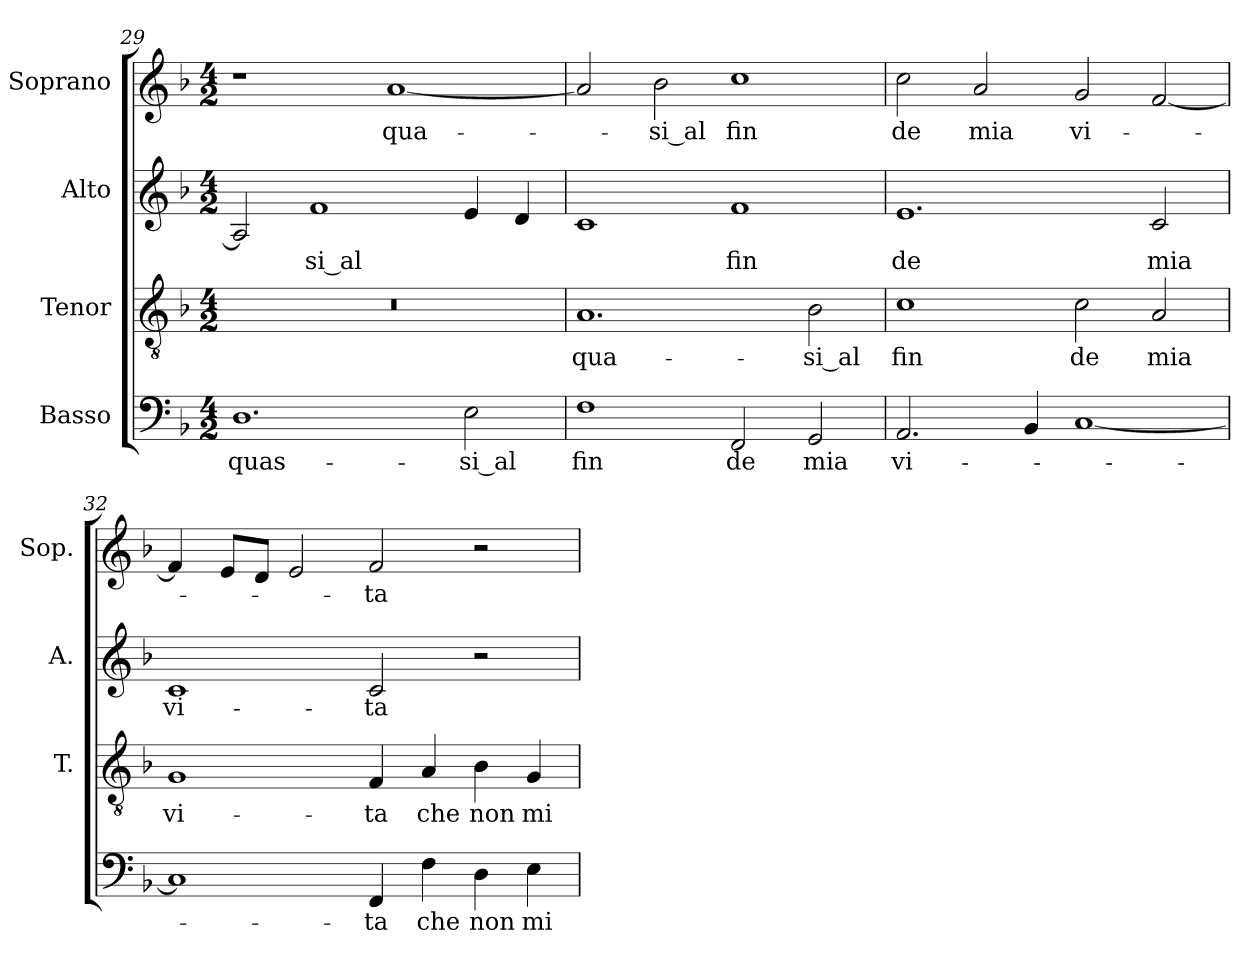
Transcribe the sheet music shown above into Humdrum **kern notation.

**kern	**text	**kern	**text	**kern	**text	**kern	**text
*part4	*part4	*part3	*part3	*part2	*part2	*part1	*part1
*staff4	*staff4	*staff3	*staff3	*staff2	*staff2	*staff1	*staff1
*I"Basso	*	*I"Tenor	*	*I"Alto	*	*I"Soprano	*
*	*	*I'T.	*	*I'A.	*	*I'Sop.	*
*clefF4	*	*clefGv2	*	*clefG2	*	*clefG2	*
*	*	*ITrd7c12	*	*	*	*	*
*k[b-]	*	*k[b-]	*	*k[b-]	*	*k[b-]	*
*F:	*	*F:	*	*F:	*	*F:	*
*M4/2	*	*M4/2	*	*M4/2	*	*M4/2	*
=29	=29	=29	=29	=29	=29	=29	=29
!	!LO:LY:b:color=#000000	!LO:N:vis=1	!	!	!	!	!
1.Di	quas-	0r	.	2Ai/]	.	1r	.
!	!	!	!	!	!LO:LY:b:color=#000000	!	!
.	.	.	.	1fi	-si_al	.	.
!	!	!	!	!	!	!	!LO:LY:b:color=#000000
.	.	.	.	.	.	[<1ai	qua-
!	!LO:LY:b:color=#000000	!	!	!	!	!	!
2Ei\	-si_al	.	.	4ei/	.	.	.
.	.	.	.	4di/	.	.	.
=30	=30	=30	=30	=30	=30	=30	=30
!	!LO:LY:b:color=#000000	!	!	!	!	!	!
!	!	!	!LO:LY:b:color=#000000	!	!	!	!
1Fi	fin	1.AAi	qua-	1ci	.	2ai/]	.
!	!	!	!	!	!	!	!LO:LY:b:color=#000000
.	.	.	.	.	.	2b-i\	-si_al
!	!LO:LY:b:color=#000000	!	!	!	!	!	!
!	!	!	!	!	!LO:LY:b:color=#000000	!	!
!	!	!	!	!	!	!	!LO:LY:b:color=#000000
2FFi/	de	.	.	1fi	fin	1cci	fin
!	!LO:LY:b:color=#000000	!	!	!	!	!	!
!	!	!	!LO:LY:b:color=#000000	!	!	!	!
2GGi/	mia	2BB-i\	-si_al	.	.	.	.
=31	=31	=31	=31	=31	=31	=31	=31
!	!LO:LY:b:color=#000000	!	!	!	!	!	!
!	!	!	!LO:LY:b:color=#000000	!	!	!	!
!	!	!	!	!	!LO:LY:b:color=#000000	!	!
!	!	!	!	!	!	!	!LO:LY:b:color=#000000
2.AAi/	vi-	1Ci	fin	1.ei	de	2cci\	de
!	!	!	!	!	!	!	!LO:LY:b:color=#000000
.	.	.	.	.	.	2ai/	mia
4BB-i/	.	.	.	.	.	.	.
!	!	!	!LO:LY:b:color=#000000	!	!	!	!
!	!	!	!	!	!	!	!LO:LY:b:color=#000000
[<1Ci	.	2Ci\	de	.	.	2gi/	vi-
!	!	!	!LO:LY:b:color=#000000	!	!	!	!
!	!	!	!	!	!LO:LY:b:color=#000000	!	!
.	.	2AAi/	mia	2ci/	mia	[<2fi/	.
!!LO:LB:g=z
=32	=32	=32	=32	=32	=32	=32	=32
!	!	!	!LO:LY:b:color=#000000	!	!	!	!
!	!	!	!	!	!LO:LY:b:color=#000000	!	!
1Ci]	.	1GGi	vi-	1ci	vi-	4fi/]	.
.	.	.	.	.	.	8ei/L	.
.	.	.	.	.	.	8di/J	.
.	.	.	.	.	.	2ei/	.
!	!LO:LY:b:color=#000000	!	!	!	!	!	!
!	!	!	!LO:LY:b:color=#000000	!	!	!	!
!	!	!	!	!	!LO:LY:b:color=#000000	!	!
!	!	!	!	!	!	!	!LO:LY:b:color=#000000
4FFi/	-ta	4FFi/	-ta	2ci/	-ta	2fi/	-ta
!	!LO:LY:b:color=#000000	!	!	!	!	!	!
!	!	!	!LO:LY:b:color=#000000	!	!	!	!
4Fi\	che	4AAi/	che	.	.	.	.
!	!LO:LY:b:color=#000000	!	!	!	!	!	!
!	!	!	!LO:LY:b:color=#000000	!	!	!	!
4Di\	non	4BB-i\	non	2r	.	2r	.
!	!LO:LY:b:color=#000000	!	!	!	!	!	!
!	!	!	!LO:LY:b:color=#000000	!	!	!	!
4Ei\	mi	4GGi/	mi	.	.	.	.
=	=	=	=	=	=	=	=
*-	*-	*-	*-	*-	*-	*-	*-
